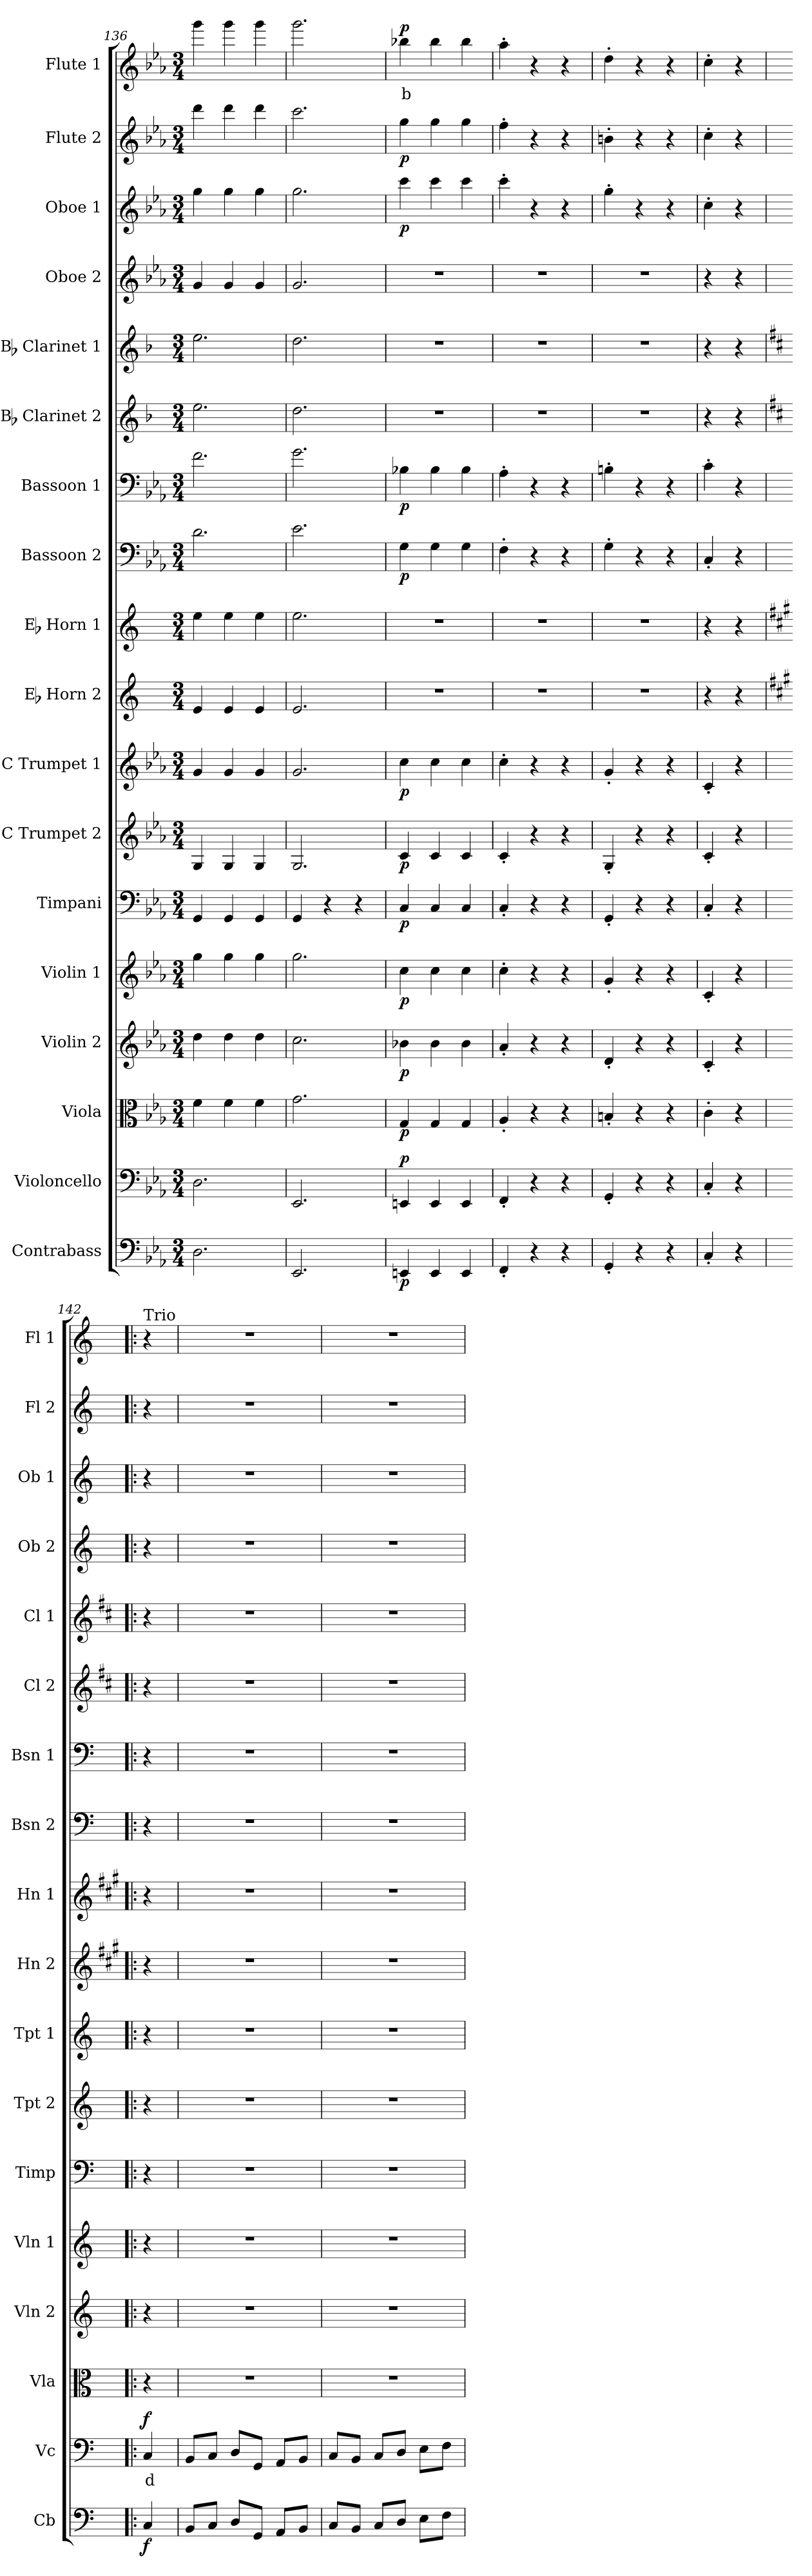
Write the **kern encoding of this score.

**kern	**dynam	**kern	**text	**dynam	**kern	**dynam	**kern	**dynam	**kern	**dynam	**kern	**dynam	**kern	**dynam	**kern	**dynam	**kern	**kern	**kern	**dynam	**kern	**dynam	**kern	**kern	**kern	**kern	**dynam	**kern	**dynam	**kern	**text	**dynam
*part18	*part18	*part17	*part17	*part17	*part16	*part16	*part15	*part15	*part14	*part14	*part13	*part13	*part12	*part12	*part11	*part11	*part10	*part9	*part8	*part8	*part7	*part7	*part6	*part5	*part4	*part3	*part3	*part2	*part2	*part1	*part1	*part1
*staff18	*staff18	*staff17	*staff17	*staff17	*staff16	*staff16	*staff15	*staff15	*staff14	*staff14	*staff13	*staff13	*staff12	*staff12	*staff11	*staff11	*staff10	*staff9	*staff8	*staff8	*staff7	*staff7	*staff6	*staff5	*staff4	*staff3	*staff3	*staff2	*staff2	*staff1	*staff1	*staff1
*I"Contrabass	*	*I"Violoncello	*	*	*I"Viola	*	*I"Violin 2	*	*I"Violin 1	*	*I"Timpani	*	*I"C Trumpet 2	*	*I"C Trumpet 1	*	*I"Eb Horn 2	*I"Eb Horn 1	*I"Bassoon 2	*	*I"Bassoon 1	*	*I"Bb Clarinet 2	*I"Bb Clarinet 1	*I"Oboe 2	*I"Oboe 1	*	*I"Flute 2	*	*I"Flute 1	*	*
*I'Cb	*	*I'Vc	*	*	*I'Vla	*	*I'Vln 2	*	*I'Vln 1	*	*I'Timp	*	*I'Tpt 2	*	*I'Tpt 1	*	*I'Hn 2	*I'Hn 1	*I'Bsn 2	*	*I'Bsn 1	*	*I'Cl 2	*I'Cl 1	*I'Ob 2	*I'Ob 1	*	*I'Fl 2	*	*I'Fl 1	*	*
*clefF4	*	*clefF4	*	*	*clefC3	*	*clefG2	*	*clefG2	*	*clefF4	*	*clefG2	*	*clefG2	*	*clefG2	*clefG2	*clefF4	*	*clefF4	*	*clefG2	*clefG2	*clefG2	*clefG2	*	*clefG2	*	*clefG2	*	*
*ITrd7c12	*	*	*	*	*	*	*	*	*	*	*	*	*	*	*	*	*ITrd5c9	*ITrd5c9	*	*	*	*	*ITrd1c2	*ITrd1c2	*	*	*	*	*	*	*	*
*k[b-e-a-]	*	*k[b-e-a-]	*	*	*k[b-e-a-]	*	*k[b-e-a-]	*	*k[b-e-a-]	*	*k[b-e-a-]	*	*k[b-e-a-]	*	*k[b-e-a-]	*	*k[b-e-a-]	*k[b-e-a-]	*k[b-e-a-]	*	*k[b-e-a-]	*	*k[b-e-a-]	*k[b-e-a-]	*k[b-e-a-]	*k[b-e-a-]	*	*k[b-e-a-]	*	*k[b-e-a-]	*	*
*M3/4	*	*M3/4	*	*	*M3/4	*	*M3/4	*	*M3/4	*	*M3/4	*	*M3/4	*	*M3/4	*	*M3/4	*M3/4	*M3/4	*	*M3/4	*	*M3/4	*M3/4	*M3/4	*M3/4	*	*M3/4	*	*M3/4	*	*
=136	=136	=136	=136	=136	=136	=136	=136	=136	=136	=136	=136	=136	=136	=136	=136	=136	=136	=136	=136	=136	=136	=136	=136	=136	=136	=136	=136	=136	=136	=136	=136	=136
2.DD\	.	2.D\	.	.	4f\	.	4dd\	.	4gg\	.	4GG/	.	4G/	.	4g/	.	4G/	4g\	2.d\	.	2.f\	.	2.dd\	2.dd\	4g/	4gg\	.	4ddd\	.	4ggg\	.	.
.	.	.	.	.	4f\	.	4dd\	.	4gg\	.	4GG/	.	4G/	.	4g/	.	4G/	4g\	.	.	.	.	.	.	4g/	4gg\	.	4ddd\	.	4ggg\	.	.
.	.	.	.	.	4f\	.	4dd\	.	4gg\	.	4GG/	.	4G/	.	4g/	.	4G/	4g\	.	.	.	.	.	.	4g/	4gg\	.	4ddd\	.	4ggg\	.	.
=137	=137	=137	=137	=137	=137	=137	=137	=137	=137	=137	=137	=137	=137	=137	=137	=137	=137	=137	=137	=137	=137	=137	=137	=137	=137	=137	=137	=137	=137	=137	=137	=137
2.EEE-/	.	2.EE-/	.	.	2.g\	.	2.cc\	.	2.gg\	.	4GG/	.	2.G/	.	2.g/	.	2.G/	2.g\	2.e-\	.	2.g\	.	2.cc\	2.cc\	2.g/	2.gg\	.	2.ccc\	.	2.ggg\	.	.
.	.	.	.	.	.	.	.	.	.	.	4r	.	.	.	.	.	.	.	.	.	.	.	.	.	.	.	.	.	.	.	.	.
.	.	.	.	.	.	.	.	.	.	.	4r	.	.	.	.	.	.	.	.	.	.	.	.	.	.	.	.	.	.	.	.	.
=138	=138	=138	=138	=138	=138	=138	=138	=138	=138	=138	=138	=138	=138	=138	=138	=138	=138	=138	=138	=138	=138	=138	=138	=138	=138	=138	=138	=138	=138	=138	=138	=138
!	!LO:DY:b	!	!	!LO:DY:b	!	!LO:DY:b	!	!LO:DY:b	!	!LO:DY:b	!	!LO:DY:b	!	!LO:DY:b	!	!LO:DY:b	!	!	!	!LO:DY:b	!	!LO:DY:b	!	!	!	!	!LO:DY:b	!	!LO:DY:b	!	!LO:LY:b:color=#FF0000	!LO:DY:b
4EEEn/	p	4EEn/	.	p	4G/	p	4b-X\	p	4cc\	p	4C/	p	4c/	p	4cc\	p	2.r	2.r	4G\	p	4B-X\	p	2.r	2.r	2.r	4ccc\	p	4gg\	p	4bb-X\	b	p
4EEE/	.	4EE/	.	.	4G/	.	4b-\	.	4cc\	.	4C/	.	4c/	.	4cc\	.	.	.	4G\	.	4B-\	.	.	.	.	4ccc\	.	4gg\	.	4bb-\	.	.
4EEE/	.	4EE/	.	.	4G/	.	4b-\	.	4cc\	.	4C/	.	4c/	.	4cc\	.	.	.	4G\	.	4B-\	.	.	.	.	4ccc\	.	4gg\	.	4bb-\	.	.
=139	=139	=139	=139	=139	=139	=139	=139	=139	=139	=139	=139	=139	=139	=139	=139	=139	=139	=139	=139	=139	=139	=139	=139	=139	=139	=139	=139	=139	=139	=139	=139	=139
4FFF'/	.	4FF'/	.	.	4A-'/	.	4a-'/	.	4cc'\	.	4C'/	.	4c'/	.	4cc'\	.	2.r	2.r	4F'\	.	4A-'\	.	2.r	2.r	2.r	4ccc'\	.	4ff'\	.	4aa-'\	.	.
4r	.	4r	.	.	4r	.	4r	.	4r	.	4r	.	4r	.	4r	.	.	.	4r	.	4r	.	.	.	.	4r	.	4r	.	4r	.	.
4r	.	4r	.	.	4r	.	4r	.	4r	.	4r	.	4r	.	4r	.	.	.	4r	.	4r	.	.	.	.	4r	.	4r	.	4r	.	.
=140	=140	=140	=140	=140	=140	=140	=140	=140	=140	=140	=140	=140	=140	=140	=140	=140	=140	=140	=140	=140	=140	=140	=140	=140	=140	=140	=140	=140	=140	=140	=140	=140
4GGG'/	.	4GG'/	.	.	4Bn'/	.	4d'/	.	4g'/	.	4GG'/	.	4G'/	.	4g'/	.	2.r	2.r	4G'\	.	4Bn'\	.	2.r	2.r	2.r	4gg'\	.	4bn'\	.	4dd'\	.	.
4r	.	4r	.	.	4r	.	4r	.	4r	.	4r	.	4r	.	4r	.	.	.	4r	.	4r	.	.	.	.	4r	.	4r	.	4r	.	.
4r	.	4r	.	.	4r	.	4r	.	4r	.	4r	.	4r	.	4r	.	.	.	4r	.	4r	.	.	.	.	4r	.	4r	.	4r	.	.
=141	=141	=141	=141	=141	=141	=141	=141	=141	=141	=141	=141	=141	=141	=141	=141	=141	=141	=141	=141	=141	=141	=141	=141	=141	=141	=141	=141	=141	=141	=141	=141	=141
4CC'/	.	4C'/	.	.	4c'\	.	4c'/	.	4c'/	.	4C'/	.	4c'/	.	4c'/	.	4r	4r	4C'/	.	4c'\	.	4r	4r	4r	4cc'\	.	4cc'\	.	4cc'\	.	.
4r	.	4r	.	.	4r	.	4r	.	4r	.	4r	.	4r	.	4r	.	4r	4r	4r	.	4r	.	4r	4r	4r	4r	.	4r	.	4r	.	.
=142!|:	=142!|:	=142!|:	=142!|:	=142!|:	=142!|:	=142!|:	=142!|:	=142!|:	=142!|:	=142!|:	=142!|:	=142!|:	=142!|:	=142!|:	=142!|:	=142!|:	=142!|:	=142!|:	=142!|:	=142!|:	=142!|:	=142!|:	=142!|:	=142!|:	=142!|:	=142!|:	=142!|:	=142!|:	=142!|:	=142!|:	=142!|:	=142!|:
*k[]	*	*k[]	*	*	*k[]	*	*k[]	*	*k[]	*	*k[]	*	*k[]	*	*k[]	*	*k[]	*k[]	*k[]	*	*k[]	*	*k[]	*k[]	*k[]	*k[]	*	*k[]	*	*k[]	*	*
!	!	!	!	!	!	!	!	!	!	!	!	!	!	!	!	!	!	!	!	!	!	!	!	!	!	!	!	!	!	!LO:TX:t=Trio	!	!
!	!LO:DY:b	!	!LO:LY:b:color=#FF0000	!LO:DY:b	!	!	!	!	!	!	!	!	!	!	!	!	!	!	!	!	!	!	!	!	!	!	!	!	!	!	!	!
4CC/	f	4C/	d	f	4r	.	4r	.	4r	.	4r	.	4r	.	4r	.	4r	4r	4r	.	4r	.	4r	4r	4r	4r	.	4r	.	4r	.	.
!!LO:PB:g=z
=143	=143	=143	=143	=143	=143	=143	=143	=143	=143	=143	=143	=143	=143	=143	=143	=143	=143	=143	=143	=143	=143	=143	=143	=143	=143	=143	=143	=143	=143	=143	=143	=143
8BBB/L	.	8BB/L	.	.	2.r	.	2.r	.	2.r	.	2.r	.	2.r	.	2.r	.	2.r	2.r	2.r	.	2.r	.	2.r	2.r	2.r	2.r	.	2.r	.	2.r	.	.
8CC/J	.	8C/J	.	.	.	.	.	.	.	.	.	.	.	.	.	.	.	.	.	.	.	.	.	.	.	.	.	.	.	.	.	.
8DD/L	.	8D/L	.	.	.	.	.	.	.	.	.	.	.	.	.	.	.	.	.	.	.	.	.	.	.	.	.	.	.	.	.	.
8GGG/J	.	8GG/J	.	.	.	.	.	.	.	.	.	.	.	.	.	.	.	.	.	.	.	.	.	.	.	.	.	.	.	.	.	.
8AAA/L	.	8AA/L	.	.	.	.	.	.	.	.	.	.	.	.	.	.	.	.	.	.	.	.	.	.	.	.	.	.	.	.	.	.
8BBB/J	.	8BB/J	.	.	.	.	.	.	.	.	.	.	.	.	.	.	.	.	.	.	.	.	.	.	.	.	.	.	.	.	.	.
=144	=144	=144	=144	=144	=144	=144	=144	=144	=144	=144	=144	=144	=144	=144	=144	=144	=144	=144	=144	=144	=144	=144	=144	=144	=144	=144	=144	=144	=144	=144	=144	=144
8CC/L	.	8C/L	.	.	2.r	.	2.r	.	2.r	.	2.r	.	2.r	.	2.r	.	2.r	2.r	2.r	.	2.r	.	2.r	2.r	2.r	2.r	.	2.r	.	2.r	.	.
8BBB/J	.	8BB/J	.	.	.	.	.	.	.	.	.	.	.	.	.	.	.	.	.	.	.	.	.	.	.	.	.	.	.	.	.	.
8CC/L	.	8C/L	.	.	.	.	.	.	.	.	.	.	.	.	.	.	.	.	.	.	.	.	.	.	.	.	.	.	.	.	.	.
8DD/J	.	8D/J	.	.	.	.	.	.	.	.	.	.	.	.	.	.	.	.	.	.	.	.	.	.	.	.	.	.	.	.	.	.
8EE\L	.	8E\L	.	.	.	.	.	.	.	.	.	.	.	.	.	.	.	.	.	.	.	.	.	.	.	.	.	.	.	.	.	.
8FF\J	.	8F\J	.	.	.	.	.	.	.	.	.	.	.	.	.	.	.	.	.	.	.	.	.	.	.	.	.	.	.	.	.	.
=	=	=	=	=	=	=	=	=	=	=	=	=	=	=	=	=	=	=	=	=	=	=	=	=	=	=	=	=	=	=	=	=
*-	*-	*-	*-	*-	*-	*-	*-	*-	*-	*-	*-	*-	*-	*-	*-	*-	*-	*-	*-	*-	*-	*-	*-	*-	*-	*-	*-	*-	*-	*-	*-	*-
